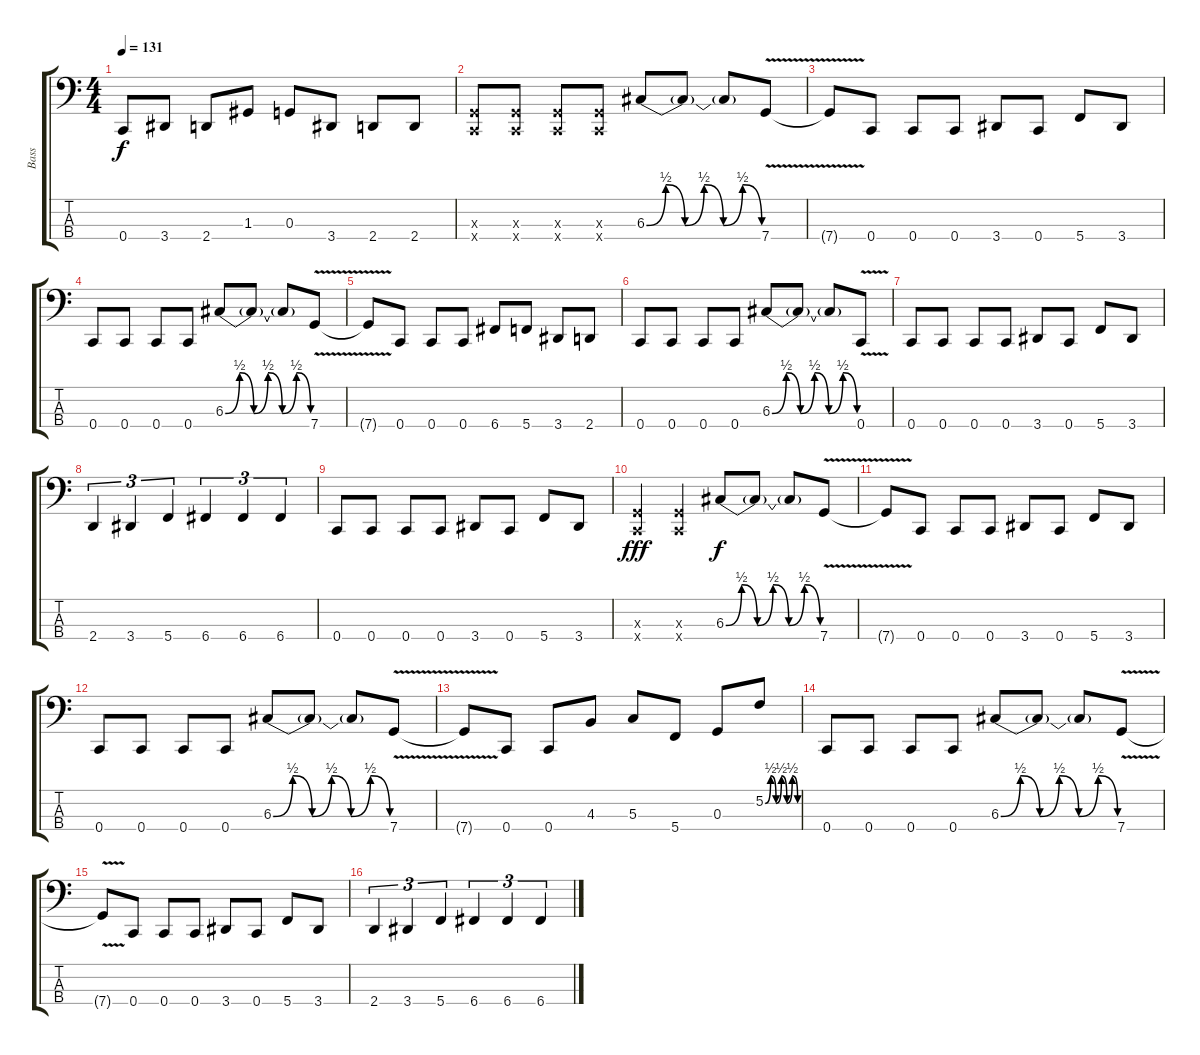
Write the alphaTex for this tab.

\track ("Bass" "Bass") {instrument electricbassfinger}
\staff {score tabs}
\tuning (F2 C2 G1 C1) {hide}
\ts (4 4)
\tempo 131
\clef f4
\ks c
0.4{t}.8{dy f} 3.4.8 2.4.8 1.3.8 0.3.8 3.4.8 2.4.8 2.4.8 |
(0.3{x} 0.4{x}).8 (0.3{x} 0.4{x}).8 (0.3{x} 0.4{x}).8 (0.3{x} 0.4{x}).8 6.3{be (custom 0 0 10 2 20 0 30 2 40 0 50 2 60 0)}.8 6.3{t}.8 6.3{t}.8 7.4{v}.8 |
7.4{t}.8 0.4.8 0.4.8 0.4.8 3.4.8 0.4.8 5.4.8 3.4.8 |
0.4.8 0.4.8 0.4.8 0.4.8 6.3{be (custom 0 0 10 2 20 0 30 2 40 0 50 2 60 0)}.8 6.3{t}.8 6.3{t}.8 7.4{v}.8 |
7.4{t}.8 0.4.8 0.4.8 0.4.8 6.4.8 5.4.8 3.4.8 2.4.8 |
0.4.8 0.4.8 0.4.8 0.4.8 6.3{be (custom 0 0 10 2 20 0 30 2 40 0 50 2 60 0)}.8 6.3{t}.8 6.3{t}.8 0.4{v}.8 |
0.4.8 0.4.8 0.4.8 0.4.8 3.4.8 0.4.8 5.4.8 3.4.8 |
2.4.4{tu (3 2)} 3.4.4{tu (3 2)} 5.4.4{tu (3 2)} 6.4.4{tu (3 2)} 6.4.4{tu (3 2)} 6.4.4{tu (3 2)} |
0.4.8 0.4.8 0.4.8 0.4.8 3.4.8 0.4.8 5.4.8 3.4.8 |
(0.3{x} 0.4{x}).4{dy fff} (0.3{x} 0.4{x}).4 6.3{be (custom 0 0 10 2 20 0 30 2 40 0 50 2 60 0)}.8{dy f} 6.3{t}.8 6.3{t}.8 7.4{v}.8 |
7.4{t}.8 0.4.8 0.4.8 0.4.8 3.4.8 0.4.8 5.4.8 3.4.8 |
0.4.8 0.4.8 0.4.8 0.4.8 6.3{be (custom 0 0 10 2 20 0 30 2 40 0 50 2 60 0)}.8 6.3{t}.8 6.3{t}.8 7.4{v}.8 |
7.4{t}.8 0.4.8 0.4.8 4.3.8 5.3.8 5.4.8 0.3.8 5.2{be (custom 0 0 10 2 20 0 30 2 40 0 50 2 60 0)}.8 |
0.4.8 0.4.8 0.4.8 0.4.8 6.3{be (custom 0 0 10 2 20 0 30 2 40 0 50 2 60 0)}.8 6.3{t}.8 6.3{t}.8 7.4{v}.8 |
7.4{t}.8 0.4.8 0.4.8 0.4.8 3.4.8 0.4.8 5.4.8 3.4.8 |
2.4.4{tu (3 2)} 3.4.4{tu (3 2)} 5.4.4{tu (3 2)} 6.4.4{tu (3 2)} 6.4.4{tu (3 2)} 6.4.4{tu (3 2)}
